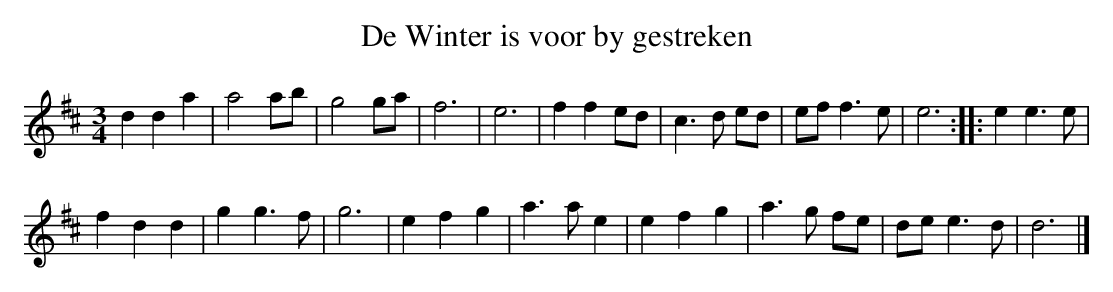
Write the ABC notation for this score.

X:1
T:De Winter is voor by gestreken
M:3/4
K:Dmaj
d2d2a2|a4ab|g4ga|f6|e6|f2f2ed|c3d ed|eff3e|e6:||:e2e3e|
f2d2d2|g2g3f|g6|e2f2g2|a3ae2|e2f2g2|a3g fe|dee3d|d6|]
